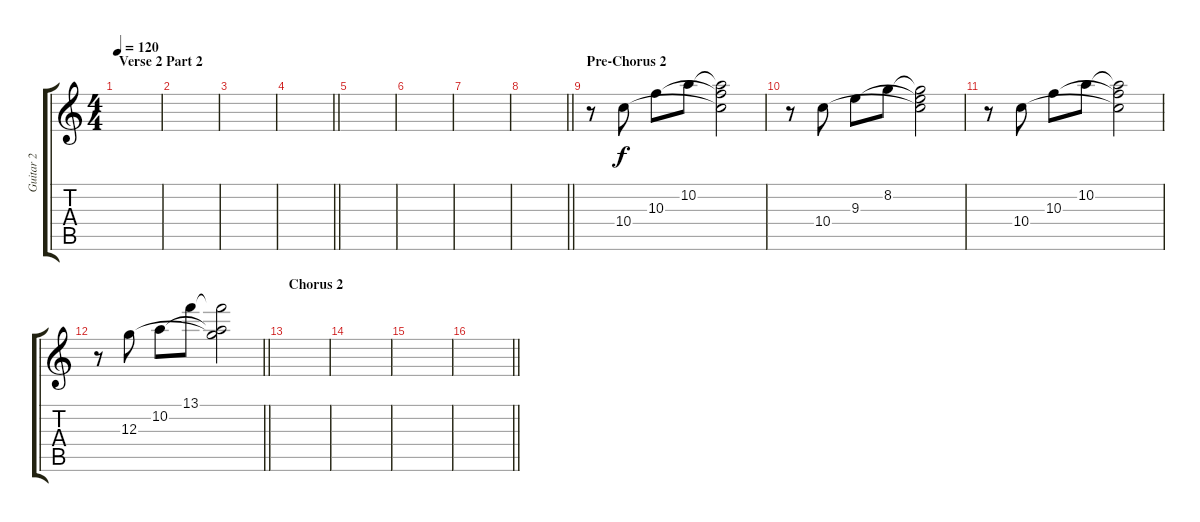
\track ("Guitar 2" "Guitar 2") {instrument distortionguitar}
\staff {score tabs}
\tuning (E4 B3 G3 D3 A2 E2) {hide}
\ts (4 4)
\section ("" "Verse 2 Part 2")
\tempo 120
\clef g2
\ks c
|
|
|
\barLineRight lightlight
|
|
|
|
\barLineRight lightlight
|
\section ("" "Pre-Chorus 2")
r.8 10.4.8 10.3.8 10.2.8 (10.2{t} 10.3{t} 10.4{t}).2 |
r.8 10.4.8 9.3.8 8.2.8 (8.2{t} 9.3{t} 10.4{t}).2 |
r.8 10.4.8 10.3.8 10.2.8 (10.2{t} 10.3{t} 10.4{t}).2 |
\barLineRight lightlight
r.8 12.3.8 10.2.8 13.1.8 (13.1{t} 10.2{t} 12.3{t}).2 |
\section ("" "Chorus 2")
|
|
|
\barLineRight lightlight
